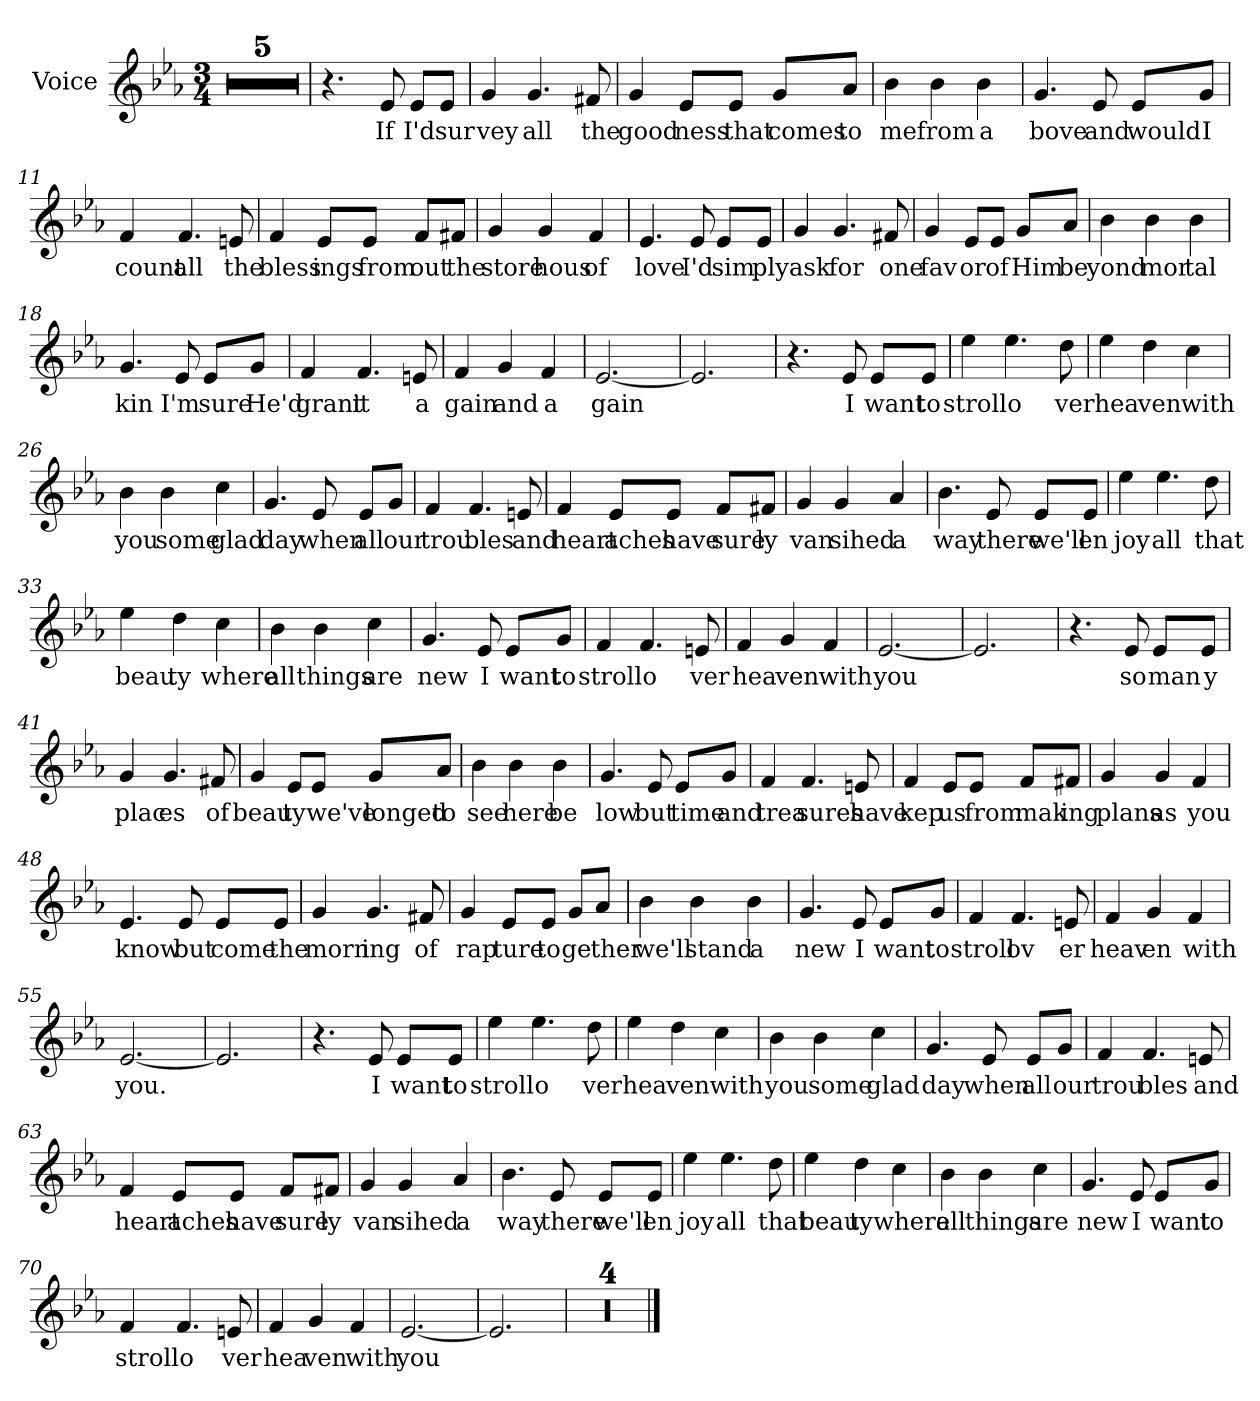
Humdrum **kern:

**kern	**text
*part1	*part1
*staff1	*staff1
*I"Voice	*
*I'V	*
*clefG2	*
*k[b-e-a-]	*
*E-:	*
*M3/4	*
=1	=1
2.r	.
=2	=2
2.r	.
=3	=3
2.r	.
=4	=4
2.r	.
=5	=5
2.r	.
=6	=6
*MM85	*
4.r	.
!	!LO:LY:b
8e-/	If
!	!LO:LY:b
8e-/L	I'd
!	!LO:LY:b
8e-/J	sur
=7	=7
!	!LO:LY:b
4g/	vey
!	!LO:LY:b
4.g/	all
!	!LO:LY:b
8f#X/	the
=8	=8
!	!LO:LY:b
4g/	good
!	!LO:LY:b
8e-/L	ness
!	!LO:LY:b
8e-/J	that
!	!LO:LY:b
8g/L	comes
!	!LO:LY:b
8a-/J	to
=9	=9
!	!LO:LY:b
4b-\	me
!	!LO:LY:b
4b-\	from
!	!LO:LY:b
4b-\	a
!!LO:LB:g=z
=10	=10
!	!LO:LY:b
4.g/	bove
!	!LO:LY:b
8e-/	and
!	!LO:LY:b
8e-/L	would
!	!LO:LY:b
8g/J	I
=11	=11
!	!LO:LY:b
4f/	count
!	!LO:LY:b
4.f/	all
!	!LO:LY:b
8en/	the
=12	=12
!	!LO:LY:b
4f/	bless
!	!LO:LY:b
8e-/L	ings
!	!LO:LY:b
8e-/J	from
!	!LO:LY:b
8f/L	out
!	!LO:LY:b
8f#X/J	the
=13	=13
!	!LO:LY:b
4g/	store
!	!LO:LY:b
4g/	hous
!	!LO:LY:b
4f/	of
=14	=14
!	!LO:LY:b
4.e-/	love
!	!LO:LY:b
8e-/	I'd
!	!LO:LY:b
8e-/L	sim
!	!LO:LY:b
8e-/J	ply
!!LO:LB:g=z
=15	=15
!	!LO:LY:b
4g/	ask
!	!LO:LY:b
4.g/	for
!	!LO:LY:b
8f#X/	one
=16	=16
!	!LO:LY:b
4g/	fav
!	!LO:LY:b
8e-/L	or
!	!LO:LY:b
8e-/J	of
!	!LO:LY:b
8g/L	Him
!	!LO:LY:b
8a-/J	be
=17	=17
!	!LO:LY:b
4b-\	yond
!	!LO:LY:b
4b-\	mor
!	!LO:LY:b
4b-\	tal
=18	=18
!	!LO:LY:b
4.g/	kin
!	!LO:LY:b
8e-/	I'm
!	!LO:LY:b
8e-/L	sure
!	!LO:LY:b
8g/J	He'd
=19	=19
!	!LO:LY:b
4f/	grant
!	!LO:LY:b
4.f/	it
!	!LO:LY:b
8en/	a
=20	=20
!	!LO:LY:b
4f/	gain
!	!LO:LY:b
4g/	and
!	!LO:LY:b
4f/	a
!!LO:LB:g=z
=21	=21
!	!LO:LY:b
[2.e-/	gain
=22	=22
2.e-/]	.
=23	=23
4.r	.
!	!LO:LY:b
8e-/	I
!	!LO:LY:b
8e-/L	want
!	!LO:LY:b
8e-/J	to
=24	=24
!	!LO:LY:b
4ee-\	stroll
!	!LO:LY:b
4.ee-\	o
!	!LO:LY:b
8dd\	ver
=25	=25
!	!LO:LY:b
4ee-\	hea
!	!LO:LY:b
4dd\	ven
!	!LO:LY:b
4cc\	with
=26	=26
!	!LO:LY:b
4b-\	you
!	!LO:LY:b
4b-\	some
!	!LO:LY:b
4cc\	glad
=27	=27
!	!LO:LY:b
4.g/	day
!	!LO:LY:b
8e-/	when
!	!LO:LY:b
8e-/L	all
!	!LO:LY:b
8g/J	our
!!LO:LB:g=z
=28	=28
!	!LO:LY:b
4f/	trou
!	!LO:LY:b
4.f/	bles
!	!LO:LY:b
8en/	and
=29	=29
!	!LO:LY:b
4f/	heart
!	!LO:LY:b
8e-/L	aches
!	!LO:LY:b
8e-/J	have
!	!LO:LY:b
8f/L	sure
!	!LO:LY:b
8f#X/J	ly
=30	=30
!	!LO:LY:b
4g/	van
!	!LO:LY:b
4g/	sihed
!	!LO:LY:b
4a-/	a
=31	=31
!	!LO:LY:b
4.b-\	way
!	!LO:LY:b
8e-/	there
!	!LO:LY:b
8e-/L	we'll
!	!LO:LY:b
8e-/J	en
=32	=32
!	!LO:LY:b
4ee-\	joy
!	!LO:LY:b
4.ee-\	all
!	!LO:LY:b
8dd\	that
!!LO:LB:g=z
=33	=33
!	!LO:LY:b
4ee-\	beau
!	!LO:LY:b
4dd\	ty
!	!LO:LY:b
4cc\	where
=34	=34
!	!LO:LY:b
4b-\	all
!	!LO:LY:b
4b-\	things
!	!LO:LY:b
4cc\	are
=35	=35
!	!LO:LY:b
4.g/	new
!	!LO:LY:b
8e-/	I
!	!LO:LY:b
8e-/L	want
!	!LO:LY:b
8g/J	to
=36	=36
!	!LO:LY:b
4f/	stroll
!	!LO:LY:b
4.f/	o
!	!LO:LY:b
8en/	ver
=37	=37
!	!LO:LY:b
4f/	hea
!	!LO:LY:b
4g/	ven
!	!LO:LY:b
4f/	with
=38	=38
!	!LO:LY:b
[2.e-/	you
=39	=39
2.e-/]	.
!!LO:LB:g=z
=40	=40
4.r	.
!	!LO:LY:b
8e-/	so
!	!LO:LY:b
8e-/L	man
!	!LO:LY:b
8e-/J	y
=41	=41
!	!LO:LY:b
4g/	plac
!	!LO:LY:b
4.g/	es
!	!LO:LY:b
8f#X/	of
=42	=42
!	!LO:LY:b
4g/	beau
!	!LO:LY:b
8e-/L	ty
!	!LO:LY:b
8e-/J	we've
!	!LO:LY:b
8g/L	longed
!	!LO:LY:b
8a-/J	to
=43	=43
!	!LO:LY:b
4b-\	see
!	!LO:LY:b
4b-\	here
!	!LO:LY:b
4b-\	be
=44	=44
!	!LO:LY:b
4.g/	low
!	!LO:LY:b
8e-/	but
!	!LO:LY:b
8e-/L	time
!	!LO:LY:b
8g/J	and
=45	=45
!	!LO:LY:b
4f/	trea
!	!LO:LY:b
4.f/	sures
!	!LO:LY:b
8en/	have
!!LO:LB:g=z
=46	=46
!	!LO:LY:b
4f/	kep
!	!LO:LY:b
8e-/L	us
!	!LO:LY:b
8e-/J	from
!	!LO:LY:b
8f/L	mak
!	!LO:LY:b
8f#X/J	ing
=47	=47
!	!LO:LY:b
4g/	plans
!	!LO:LY:b
4g/	as
!	!LO:LY:b
4f/	you
=48	=48
!	!LO:LY:b
4.e-/	know
!	!LO:LY:b
8e-/	but
!	!LO:LY:b
8e-/L	come
!	!LO:LY:b
8e-/J	the
=49	=49
!	!LO:LY:b
4g/	morn
!	!LO:LY:b
4.g/	ing
!	!LO:LY:b
8f#X/	of
=50	=50
!	!LO:LY:b
4g/	rap
!	!LO:LY:b
8e-/L	ture
!	!LO:LY:b
8e-/J	to
!	!LO:LY:b
8g/L	ge
!	!LO:LY:b
8a-/J	ther
!!LO:PB:g=z
=51	=51
!	!LO:LY:b
4b-\	we'll
!	!LO:LY:b
4b-\	stand
!	!LO:LY:b
4b-\	a
=52	=52
!	!LO:LY:b
4.g/	new
!	!LO:LY:b
8e-/	I
!	!LO:LY:b
8e-/L	want
!	!LO:LY:b
8g/J	to
=53	=53
!	!LO:LY:b
4f/	stroll
!	!LO:LY:b
4.f/	ov
!	!LO:LY:b
8en/	er
=54	=54
!	!LO:LY:b
4f/	heav
!	!LO:LY:b
4g/	en
!	!LO:LY:b
4f/	with
=55	=55
!	!LO:LY:b
[2.e-/	you.
=56	=56
2.e-/]	.
=57	=57
4.r	.
!	!LO:LY:b
8e-/	I
!	!LO:LY:b
8e-/L	want
!	!LO:LY:b
8e-/J	to
!!LO:LB:g=z
=58	=58
!	!LO:LY:b
4ee-\	stroll
!	!LO:LY:b
4.ee-\	o
!	!LO:LY:b
8dd\	ver
=59	=59
!	!LO:LY:b
4ee-\	hea
!	!LO:LY:b
4dd\	ven
!	!LO:LY:b
4cc\	with
=60	=60
!	!LO:LY:b
4b-\	you
!	!LO:LY:b
4b-\	some
!	!LO:LY:b
4cc\	glad
=61	=61
!	!LO:LY:b
4.g/	day
!	!LO:LY:b
8e-/	when
!	!LO:LY:b
8e-/L	all
!	!LO:LY:b
8g/J	our
=62	=62
!	!LO:LY:b
4f/	trou
!	!LO:LY:b
4.f/	bles
!	!LO:LY:b
8en/	and
!!LO:LB:g=z
=63	=63
!	!LO:LY:b
4f/	heart
!	!LO:LY:b
8e-/L	aches
!	!LO:LY:b
8e-/J	have
!	!LO:LY:b
8f/L	sure
!	!LO:LY:b
8f#X/J	ly
=64	=64
!	!LO:LY:b
4g/	van
!	!LO:LY:b
4g/	sihed
!	!LO:LY:b
4a-/	a
=65	=65
!	!LO:LY:b
4.b-\	way
!	!LO:LY:b
8e-/	there
!	!LO:LY:b
8e-/L	we'll
!	!LO:LY:b
8e-/J	en
=66	=66
!	!LO:LY:b
4ee-\	joy
!	!LO:LY:b
4.ee-\	all
!	!LO:LY:b
8dd\	that
=67	=67
!	!LO:LY:b
4ee-\	beau
!	!LO:LY:b
4dd\	ty
!	!LO:LY:b
4cc\	where
!!LO:LB:g=z
=68	=68
!	!LO:LY:b
4b-\	all
!	!LO:LY:b
4b-\	things
!	!LO:LY:b
4cc\	are
=69	=69
!	!LO:LY:b
4.g/	new
!	!LO:LY:b
8e-/	I
!	!LO:LY:b
8e-/L	want
!	!LO:LY:b
8g/J	to
=70	=70
!	!LO:LY:b
4f/	stroll
!	!LO:LY:b
4.f/	o
!	!LO:LY:b
8en/	ver
=71	=71
!	!LO:LY:b
4f/	hea
!	!LO:LY:b
4g/	ven
!	!LO:LY:b
4f/	with
=72	=72
!	!LO:LY:b
[2.e-/	you
=73	=73
2.e-/]	.
=74	=74
2.r	.
=75	=75
2.r	.
=76	=76
2.r	.
=77	=77
2.r	.
==	==
*-	*-
